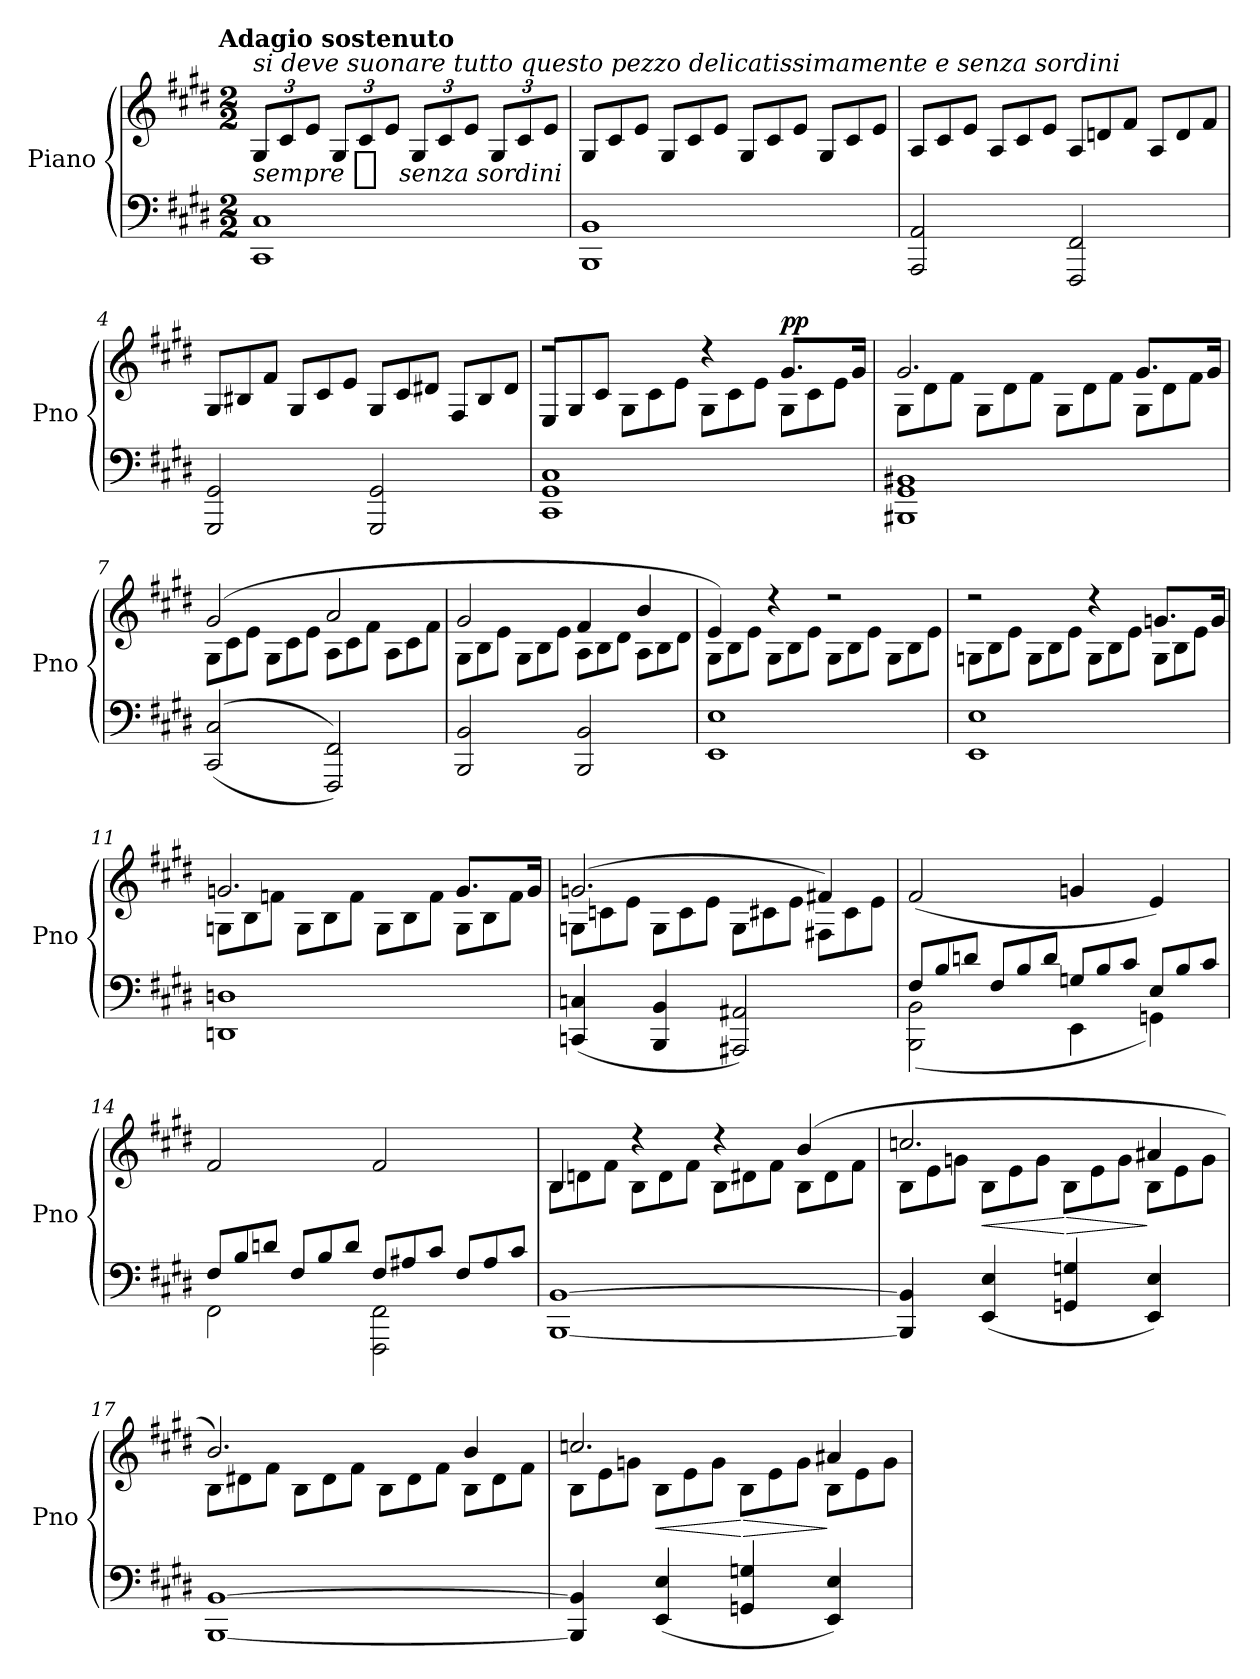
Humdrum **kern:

**kern	**kern	**dynam
*part1	*part1	*part1
*staff2	*staff1	*staff1/2
*I"Piano	*	*
*I'Pno	*	*
*clefF4	*clefG2	*
*k[f#c#g#d#]	*k[f#c#g#d#]	*
*c#:	*c#:	*
!!LO:TX:omd:t=Adagio sostenuto
*M2/2	*M2/2	*
*MM54	*MM54	*
=1	=1	=1
!	!LO:TX:a:i:t=si deve suonare tutto questo pezzo delicatissimamente e senza sordini	!
!	!	!LO:DY:t=sempre %s senza sordini
1CC# 1C#	12G#L	pp
.	12c#	.
.	12eJ	.
.	12G#L	.
.	12c#	.
.	12eJ	.
.	12G#L	.
.	12c#	.
.	12eJ	.
.	12G#L	.
.	12c#	.
.	12eJ	.
=2	=2	=2
*	*Xtuplet	*
1BBB 1BB	12G#L	.
.	12c#	.
.	12eJ	.
.	12G#L	.
.	12c#	.
.	12eJ	.
.	12G#L	.
.	12c#	.
.	12eJ	.
.	12G#L	.
.	12c#	.
.	12eJ	.
=3	=3	=3
2AAA 2AA	12AL	.
.	12c#	.
.	12eJ	.
.	12AL	.
.	12c#	.
.	12eJ	.
2FFF# 2FF#	12AL	.
.	12dn	.
.	12f#J	.
.	12AL	.
.	12d	.
.	12f#J	.
=4	=4	=4
2GGG# 2GG#	12G#L	.
.	12B#X	.
.	12f#J	.
.	12G#L	.
.	12c#	.
.	12eJ	.
2GGG#/ 2GG#/	12G#L	.
.	12c#	.
.	12d#XJ	.
.	12F#/L	.
.	12B#	.
.	12d#J	.
=5	=5	=5
*	*^	*
1CC#\ 1GG#\ 1C#\	2r	12E/L	.
.	.	12G#/	.
.	.	12c#/J	.
.	.	12G#/L	.
.	.	12c#\	.
.	.	12e\J	.
.	4r	12G#L	.
.	.	12c#	.
.	.	12eJ	.
!	!	!	!LO:DY:a
.	8.g#L	12G#L	pp
.	.	12c#	.
.	.	12eJ	.
.	16g#Jk	.	.
=6	=6	=6	=6
1BBB#X 1GG# 1BB#X	2.g#	12G#L	.
.	.	12d#	.
.	.	12f#J	.
.	.	12G#L	.
.	.	12d#	.
.	.	12f#J	.
.	.	12G#L	.
.	.	12d#	.
.	.	12f#J	.
.	8.g#L	12G#L	.
.	.	12d#	.
.	.	12f#J	.
.	16g#Jk	.	.
=7	=7	=7	=7
(<(>2CC# 2C#	(2g#	12G#L	.
.	.	12c#	.
.	.	12eJ	.
.	.	12G#L	.
.	.	12c#	.
.	.	12eJ	.
2FFF# 2FF#))	2a	12AL	.
.	.	12c#	.
.	.	12f#J	.
.	.	12AL	.
.	.	12c#	.
.	.	12f#J	.
=8	=8	=8	=8
2BBB 2BB	2g#	12G#L	.
.	.	12B	.
.	.	12eJ	.
.	.	12G#L	.
.	.	12B	.
.	.	12eJ	.
2BBB 2BB	4f#	12AL	.
.	.	12B	.
.	.	12d#J	.
.	4b	12AL	.
.	.	12B	.
.	.	12d#J	.
=9	=9	=9	=9
1EE 1E	4e)	12G#L	.
.	.	12B	.
.	.	12eJ	.
.	4r	12G#L	.
.	.	12B	.
.	.	12eJ	.
.	2r	12G#L	.
.	.	12B	.
.	.	12eJ	.
.	.	12G#L	.
.	.	12B	.
.	.	12eJ	.
=10	=10	=10	=10
1EE 1E	2r	12GnL	.
.	.	12B	.
.	.	12eJ	.
.	.	12GL	.
.	.	12B	.
.	.	12eJ	.
.	4r	12GL	.
.	.	12B	.
.	.	12eJ	.
.	8.gnL	12GL	.
.	.	12B	.
.	.	12eJ	.
.	16gJk	.	.
=11	=11	=11	=11
1DDn 1Dn	2.gn	12GnL	.
.	.	12B	.
.	.	12fnJ	.
.	.	12GL	.
.	.	12B	.
.	.	12fJ	.
.	.	12GL	.
.	.	12B	.
.	.	12fJ	.
.	8.gL	12GL	.
.	.	12B	.
.	.	12fJ	.
.	16gJk	.	.
=12	=12	=12	=12
(4CCn 4Cn	(2.gn	12GnL	.
.	.	12cn	.
.	.	12eJ	.
4BBB 4BB	.	12GL	.
.	.	12c	.
.	.	12eJ	.
2AAA#X 2AA#X)	.	12GL	.
.	.	12c#X	.
.	.	12eJ	.
.	4f#X)	12F#XL	.
.	.	12c#	.
.	.	12eJ	.
*	*v	*v	*
=13	=13	=13
*Xtuplet	*	*
*^	*	*
12F#L	(2BBB 2BB	(>2f#	.
12B	.	.	.
12dnJ	.	.	.
12F#L	.	.	.
12B	.	.	.
12dJ	.	.	.
12GnL	4EE	4gn	.
12B	.	.	.
12c#J	.	.	.
12EL	4GGn)	4e)	.
12B	.	.	.
12c#J	.	.	.
=14	=14	=14	=14
12F#L	2FF#	2f#	.
12B	.	.	.
12dnJ	.	.	.
12F#L	.	.	.
12B	.	.	.
12dJ	.	.	.
12F#L	2FFF# 2FF#	2f#	.
12A#X	.	.	.
12c#J	.	.	.
12F#L	.	.	.
12A#	.	.	.
12c#J	.	.	.
*v	*v	*	*
=15	=15	=15
*	*^	*
[1BBB [1BB	4B	12BL	.
.	.	12dn	.
.	.	12f#J	.
.	4r	12BL	.
.	.	12d	.
.	.	12f#J	.
.	4r	12BL	.
.	.	12d#X	.
.	.	12f#J	.
.	(4b	12BL	.
.	.	12d#	.
.	.	12f#J	.
=16	=16	=16	=16
4BBB] 4BB]	2.ccn	12BL	.
.	.	12e	.
.	.	12gnJ	.
!	!	!	!LO:HP:b
(4EE 4E	.	12BL	<
.	.	12e	.
.	.	12gJ	.
!	!	!	!LO:HP:n=1:b
4GGn 4Gn	.	12BL	[ >
.	.	12e	.
.	.	12gJ	.
4EE 4E)	4a#X	12BL	]
.	.	12e	.
.	.	12gJ	.
=17	=17	=17	=17
[1BBB [1BB	2.b)	12BL	.
.	.	12d#X	.
.	.	12f#J	.
.	.	12BL	.
.	.	12d#	.
.	.	12f#J	.
.	.	12BL	.
.	.	12d#	.
.	.	12f#J	.
.	4b	12BL	.
.	.	12d#	.
.	.	12f#J	.
=18	=18	=18	=18
4BBB] 4BB]	2.ccn	12BL	.
.	.	12e	.
.	.	12gnJ	.
!	!	!	!LO:HP:b
(4EE 4E	.	12BL	<
.	.	12e	.
.	.	12gJ	.
!	!	!	!LO:HP:n=1:b
4GGn 4Gn	.	12BL	[ >
.	.	12e	.
.	.	12gJ	.
4EE 4E)	4a#X	12BL	]
.	.	12e	.
.	.	12gJ	.
*	*v	*v	*
=	=	=
*-	*-	*-
